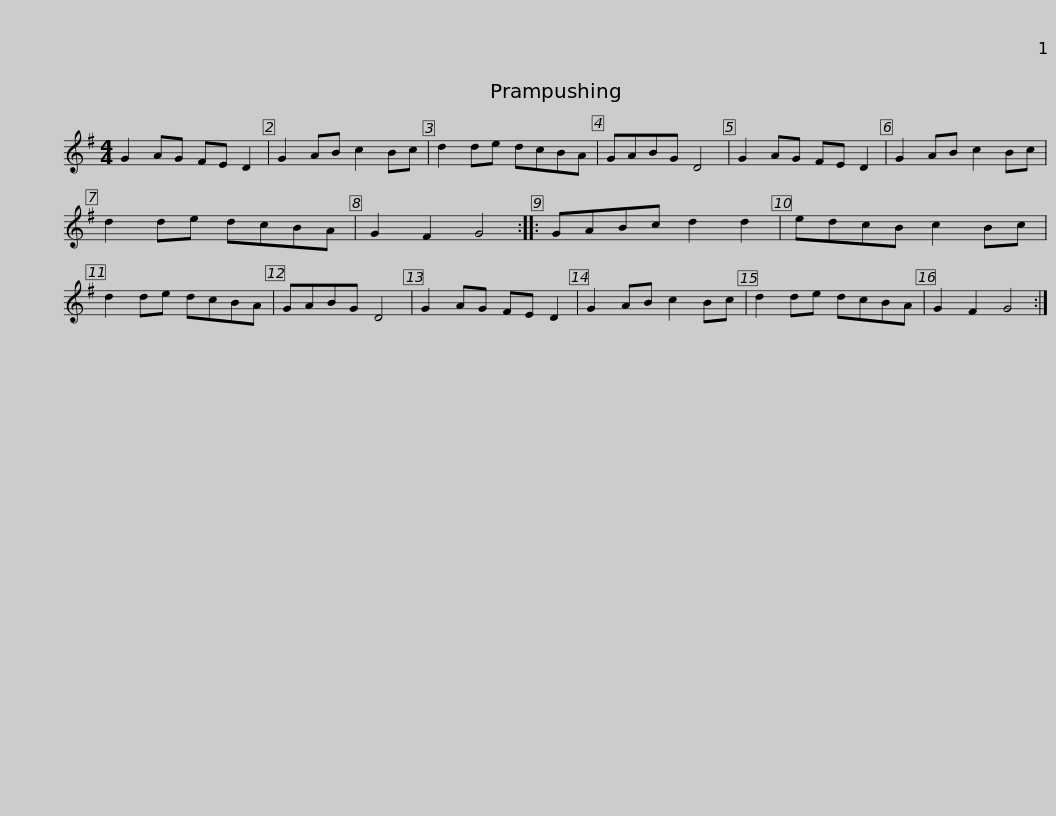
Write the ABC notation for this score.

X:1
L:1/8
M:4/4
I:linebreak $
K:G
V:1 treble
V:1
 G2 AG FE D2 | G2 AB c2 Bc | d2 de dcBA | GABG D4 | G2 AG FE D2 | %5
 G2 AB c2 Bc | d2 de dcBA |$ G2 F2 G4 :: GABc d2 d2 | edcB c2 Bc | %10
 d2 de dcBA | GABG D4 | G2 AG FE D2 | G2 AB c2 Bc |$ d2 de dcBA | %15
 G2 F2 G4 :| %16
